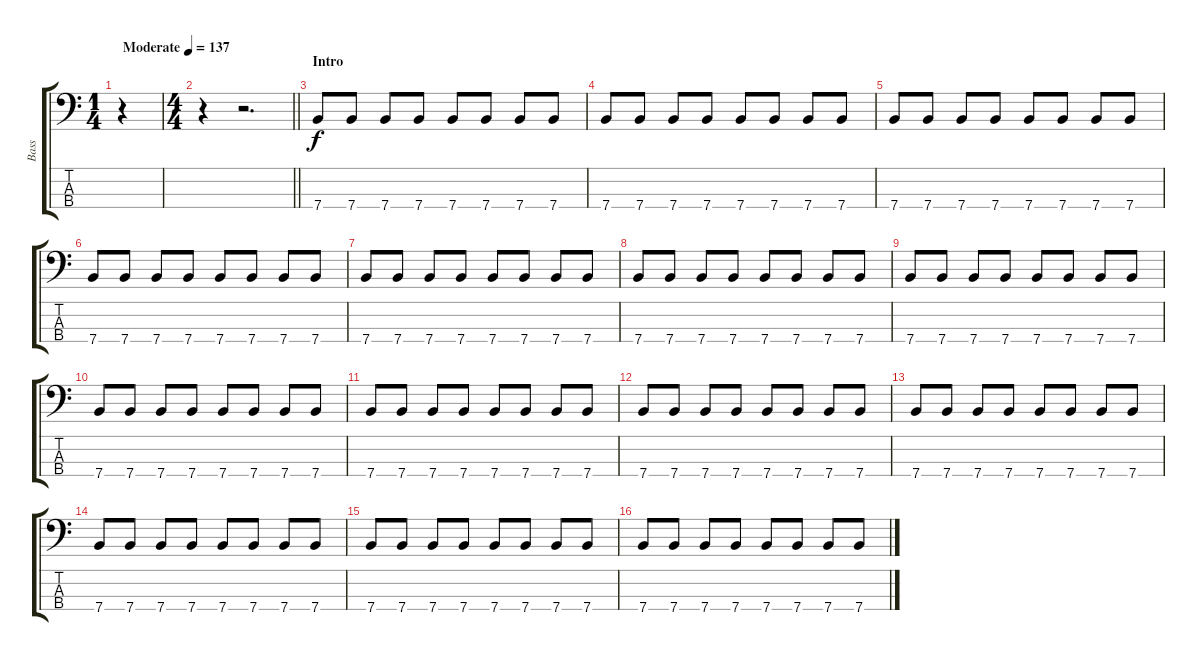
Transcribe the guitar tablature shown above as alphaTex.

\track ("Bass" "Bass") {instrument electricbassfinger}
\staff {score tabs}
\tuning (G2 D2 A1 E1) {hide}
\voice
\ts (1 4)
\tempo (137 "Moderate")
\clef f4
\ks c
r.4{dy f instrument electricbassfinger} |
\ts (4 4)
\barLineRight lightlight
r.4 r.2{d} |
\section ("" "Intro")
7.4.8 7.4.8 7.4.8 7.4.8 7.4.8 7.4.8 7.4.8 7.4.8 |
7.4.8 7.4.8 7.4.8 7.4.8 7.4.8 7.4.8 7.4.8 7.4.8 |
7.4.8 7.4.8 7.4.8 7.4.8 7.4.8 7.4.8 7.4.8 7.4.8 |
7.4.8 7.4.8 7.4.8 7.4.8 7.4.8 7.4.8 7.4.8 7.4.8 |
7.4.8 7.4.8 7.4.8 7.4.8 7.4.8 7.4.8 7.4.8 7.4.8 |
7.4.8 7.4.8 7.4.8 7.4.8 7.4.8 7.4.8 7.4.8 7.4.8 |
7.4.8 7.4.8 7.4.8 7.4.8 7.4.8 7.4.8 7.4.8 7.4.8 |
7.4.8 7.4.8 7.4.8 7.4.8 7.4.8 7.4.8 7.4.8 7.4.8 |
7.4.8 7.4.8 7.4.8 7.4.8 7.4.8 7.4.8 7.4.8 7.4.8 |
7.4.8 7.4.8 7.4.8 7.4.8 7.4.8 7.4.8 7.4.8 7.4.8 |
7.4.8 7.4.8 7.4.8 7.4.8 7.4.8 7.4.8 7.4.8 7.4.8 |
7.4.8 7.4.8 7.4.8 7.4.8 7.4.8 7.4.8 7.4.8 7.4.8 |
7.4.8 7.4.8 7.4.8 7.4.8 7.4.8 7.4.8 7.4.8 7.4.8 |
7.4.8 7.4.8 7.4.8 7.4.8 7.4.8 7.4.8 7.4.8 7.4.8
\voice
\clef f4
\ottava regular
\simile none
\ks c
r.4{dy f} |
\barLineRight lightlight
|
|
|
|
|
|
|
|
|
|
|
|
|
|
